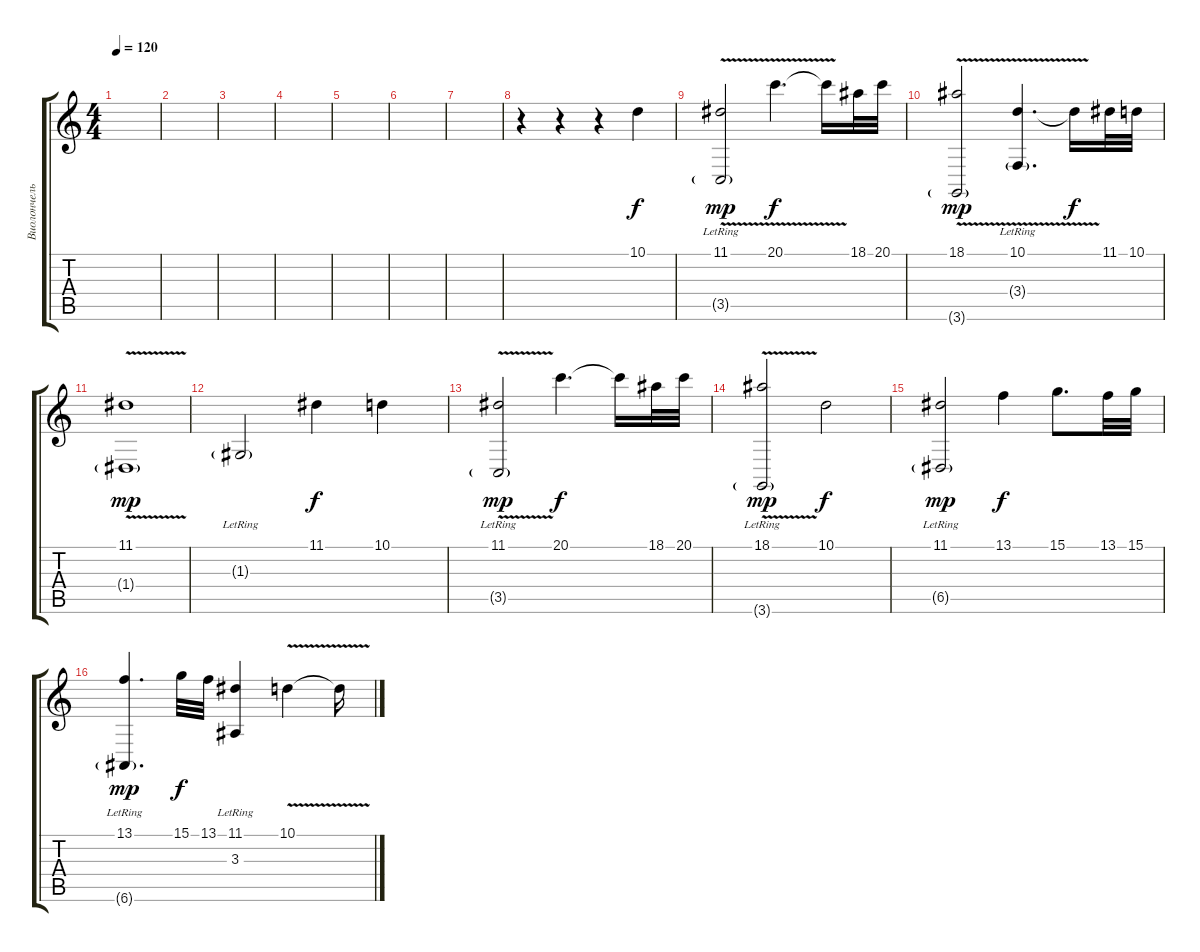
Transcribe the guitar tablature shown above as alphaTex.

\track ("Виолончель" "Виолончель") {instrument violin}
\staff {score tabs}
\tuning (E4 B3 G3 D3 A2 E2) {hide}
\ts (4 4)
\tempo 120
\clef g2
\ks c
|
|
|
|
|
|
|
r.4 r.4 r.4 10.1.4 |
(11.1{v} 3.5{g lr}).2{dy mp} 20.1{v}.4{d dy f} 20.1{t}.16 18.1.32 20.1.32 |
(18.1{v} 3.6{g}).2{dy mp} (10.1{v} 3.4{g lr}).4{d} 10.1{t}.16{dy f} 11.1.32 10.1.32 |
(11.1{v} 1.4{g}).1{dy mp} |
1.3{g lr}.2 11.1.4{dy f} 10.1.4 |
(11.1{v} 3.5{g lr}).2{dy mp} 20.1.4{d dy f} 20.1{t}.16 18.1.32 20.1.32 |
(18.1{v} 3.6{g lr}).2{dy mp} 10.1.2{dy f} |
(11.1 6.5{g lr}).2{dy mp} 13.1.4{dy f} 15.1.8{d} 13.1.32 15.1.32 |
(13.1 6.6{g lr}).4{d dy mp} 15.1.32{dy f} 13.1.32 (11.1 3.3{lr}).4 10.1{v}.4 10.1{t}.16
